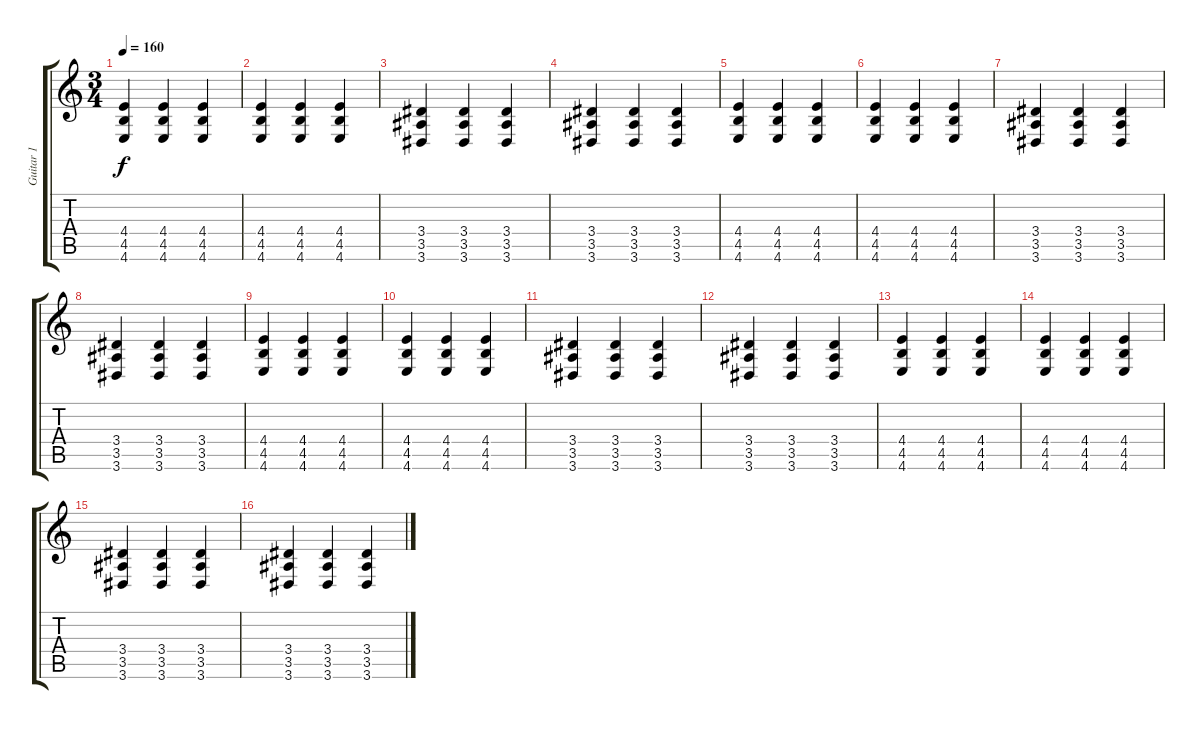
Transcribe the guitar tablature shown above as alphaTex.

\track ("Guitar 1" "Guitar 1") {instrument distortionguitar}
\staff {score tabs}
\tuning (D4 A3 F3 C3 G2 C2) {hide}
\ts (3 4)
\tempo 160
\clef g2
\ks c
(4.4 4.5 4.6).4{dy f} (4.4 4.5 4.6).4 (4.4 4.5 4.6).4 |
(4.4 4.5 4.6).4 (4.4 4.5 4.6).4 (4.4 4.5 4.6).4 |
(3.4 3.5 3.6).4 (3.4 3.5 3.6).4 (3.4 3.5 3.6).4 |
(3.4 3.5 3.6).4 (3.4 3.5 3.6).4 (3.4 3.5 3.6).4 |
(4.4 4.5 4.6).4 (4.4 4.5 4.6).4 (4.4 4.5 4.6).4 |
(4.4 4.5 4.6).4 (4.4 4.5 4.6).4 (4.4 4.5 4.6).4 |
(3.4 3.5 3.6).4 (3.4 3.5 3.6).4 (3.4 3.5 3.6).4 |
(3.4 3.5 3.6).4 (3.4 3.5 3.6).4 (3.4 3.5 3.6).4 |
(4.4 4.5 4.6).4 (4.4 4.5 4.6).4 (4.4 4.5 4.6).4 |
(4.4 4.5 4.6).4 (4.4 4.5 4.6).4 (4.4 4.5 4.6).4 |
(3.4 3.5 3.6).4 (3.4 3.5 3.6).4 (3.4 3.5 3.6).4 |
(3.4 3.5 3.6).4 (3.4 3.5 3.6).4 (3.4 3.5 3.6).4 |
(4.4 4.5 4.6).4 (4.4 4.5 4.6).4 (4.4 4.5 4.6).4 |
(4.4 4.5 4.6).4 (4.4 4.5 4.6).4{volume 8} (4.4 4.5 4.6).4 |
(3.4 3.5 3.6).4 (3.4 3.5 3.6).4 (3.4 3.5 3.6).4 |
(3.4 3.5 3.6).4 (3.4 3.5 3.6).4 (3.4 3.5 3.6).4
